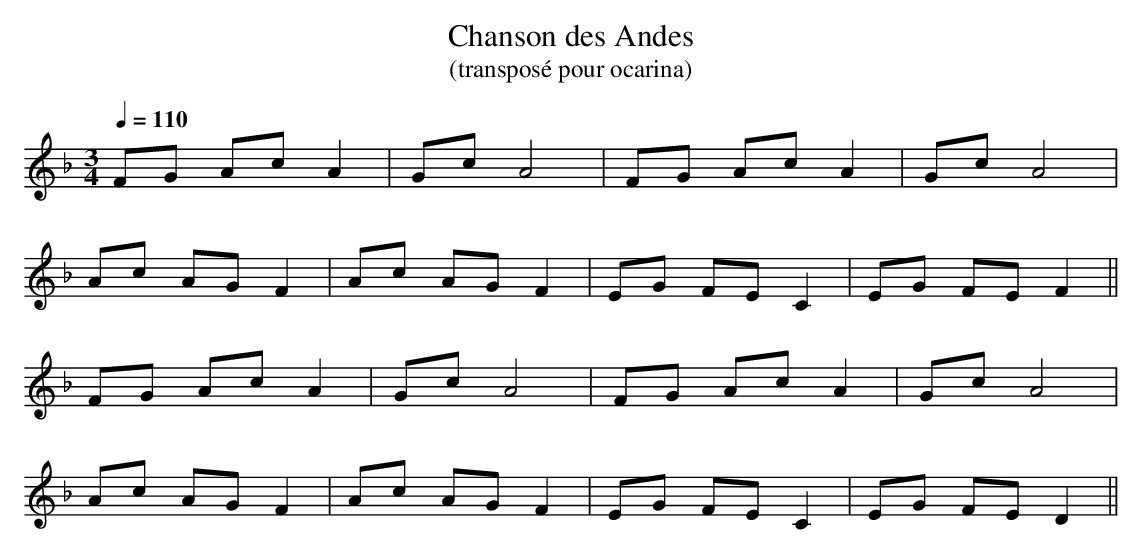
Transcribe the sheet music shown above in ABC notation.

X:1
T:Chanson des Andes
T:(transpos\'e pour ocarina)
M:3/4
L:1/8
Q:1/4=110
K:Dm %Transposed from C
FG Ac A2|Gc A4|FG Ac A2|Gc A4|
Ac AG F2|Ac AG F2|EG FE C2|EG FE F2||
FG Ac A2|Gc A4|FG Ac A2|Gc A4|
Ac AG F2|Ac AG F2|EG FE C2|EG FE D2||
